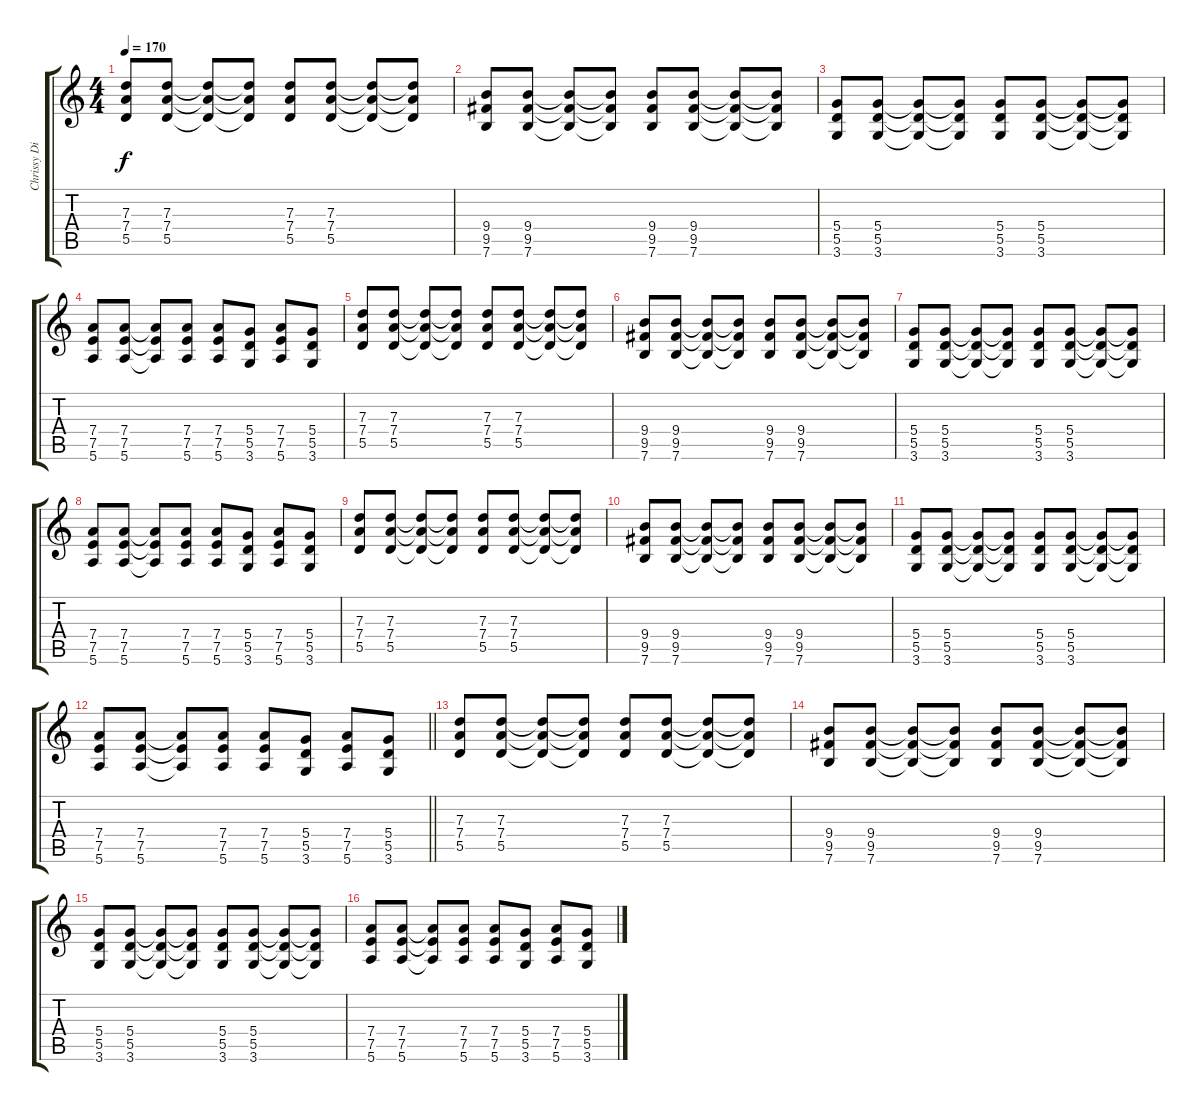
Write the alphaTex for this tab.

\track ("Chrissy Distortion" "Chrissy Di") {instrument overdrivenguitar}
\staff {score tabs}
\tuning (E4 B3 G3 D3 A2 E2) {hide}
\ts (4 4)
\tempo 170
\clef g2
\ks c
(7.3 7.4 5.5).8{dy f} (7.3 7.4 5.5).8 (7.3{t} 7.4{t} 5.5{t}).8 (7.3{t} 7.4{t} 5.5{t}).8 (7.3 7.4 5.5).8 (7.3 7.4 5.5).8 (7.3{t} 7.4{t} 5.5{t}).8 (7.3{t} 7.4{t} 5.5{t}).8 |
(9.4 9.5 7.6).8 (9.4 9.5 7.6).8 (9.4{t} 9.5{t} 7.6{t}).8 (9.4{t} 9.5{t} 7.6{t}).8 (9.4 9.5 7.6).8 (9.4 9.5 7.6).8 (9.4{t} 9.5{t} 7.6{t}).8 (9.4{t} 9.5{t} 7.6{t}).8 |
(5.4 5.5 3.6).8 (5.4 5.5 3.6).8 (5.4{t} 5.5{t} 3.6{t}).8 (5.4{t} 5.5{t} 3.6{t}).8 (5.4 5.5 3.6).8 (5.4 5.5 3.6).8 (5.4{t} 5.5{t} 3.6{t}).8 (5.4{t} 5.5{t} 3.6{t}).8 |
(7.4 7.5 5.6).8 (7.4 7.5 5.6).8 (7.4{t} 7.5{t} 5.6{t}).8 (7.4 7.5 5.6).8 (7.4 7.5 5.6).8 (5.4 5.5 3.6).8 (7.4 7.5 5.6).8 (5.4 5.5 3.6).8 |
(7.3 7.4 5.5).8 (7.3 7.4 5.5).8 (7.3{t} 7.4{t} 5.5{t}).8 (7.3{t} 7.4{t} 5.5{t}).8 (7.3 7.4 5.5).8 (7.3 7.4 5.5).8 (7.3{t} 7.4{t} 5.5{t}).8 (7.3{t} 7.4{t} 5.5{t}).8 |
(9.4 9.5 7.6).8 (9.4 9.5 7.6).8 (9.4{t} 9.5{t} 7.6{t}).8 (9.4{t} 9.5{t} 7.6{t}).8 (9.4 9.5 7.6).8 (9.4 9.5 7.6).8 (9.4{t} 9.5{t} 7.6{t}).8 (9.4{t} 9.5{t} 7.6{t}).8 |
(5.4 5.5 3.6).8 (5.4 5.5 3.6).8 (5.4{t} 5.5{t} 3.6{t}).8 (5.4{t} 5.5{t} 3.6{t}).8 (5.4 5.5 3.6).8 (5.4 5.5 3.6).8 (5.4{t} 5.5{t} 3.6{t}).8 (5.4{t} 5.5{t} 3.6{t}).8 |
(7.4 7.5 5.6).8 (7.4 7.5 5.6).8 (7.4{t} 7.5{t} 5.6{t}).8 (7.4 7.5 5.6).8 (7.4 7.5 5.6).8 (5.4 5.5 3.6).8 (7.4 7.5 5.6).8 (5.4 5.5 3.6).8 |
(7.3 7.4 5.5).8 (7.3 7.4 5.5).8 (7.3{t} 7.4{t} 5.5{t}).8 (7.3{t} 7.4{t} 5.5{t}).8 (7.3 7.4 5.5).8 (7.3 7.4 5.5).8 (7.3{t} 7.4{t} 5.5{t}).8 (7.3{t} 7.4{t} 5.5{t}).8 |
(9.4 9.5 7.6).8 (9.4 9.5 7.6).8 (9.4{t} 9.5{t} 7.6{t}).8 (9.4{t} 9.5{t} 7.6{t}).8 (9.4 9.5 7.6).8 (9.4 9.5 7.6).8 (9.4{t} 9.5{t} 7.6{t}).8 (9.4{t} 9.5{t} 7.6{t}).8 |
(5.4 5.5 3.6).8 (5.4 5.5 3.6).8 (5.4{t} 5.5{t} 3.6{t}).8 (5.4{t} 5.5{t} 3.6{t}).8 (5.4 5.5 3.6).8 (5.4 5.5 3.6).8 (5.4{t} 5.5{t} 3.6{t}).8 (5.4{t} 5.5{t} 3.6{t}).8 |
\barLineRight lightlight
(7.4 7.5 5.6).8 (7.4 7.5 5.6).8 (7.4{t} 7.5{t} 5.6{t}).8 (7.4 7.5 5.6).8 (7.4 7.5 5.6).8 (5.4 5.5 3.6).8 (7.4 7.5 5.6).8 (5.4 5.5 3.6).8 |
(7.3 7.4 5.5).8 (7.3 7.4 5.5).8 (7.3{t} 7.4{t} 5.5{t}).8 (7.3{t} 7.4{t} 5.5{t}).8 (7.3 7.4 5.5).8 (7.3 7.4 5.5).8 (7.3{t} 7.4{t} 5.5{t}).8 (7.3{t} 7.4{t} 5.5{t}).8 |
(9.4 9.5 7.6).8 (9.4 9.5 7.6).8 (9.4{t} 9.5{t} 7.6{t}).8 (9.4{t} 9.5{t} 7.6{t}).8 (9.4 9.5 7.6).8 (9.4 9.5 7.6).8 (9.4{t} 9.5{t} 7.6{t}).8 (9.4{t} 9.5{t} 7.6{t}).8 |
(5.4 5.5 3.6).8 (5.4 5.5 3.6).8 (5.4{t} 5.5{t} 3.6{t}).8 (5.4{t} 5.5{t} 3.6{t}).8 (5.4 5.5 3.6).8 (5.4 5.5 3.6).8 (5.4{t} 5.5{t} 3.6{t}).8 (5.4{t} 5.5{t} 3.6{t}).8 |
(7.4 7.5 5.6).8 (7.4 7.5 5.6).8 (7.4{t} 7.5{t} 5.6{t}).8 (7.4 7.5 5.6).8 (7.4 7.5 5.6).8 (5.4 5.5 3.6).8 (7.4 7.5 5.6).8 (5.4 5.5 3.6).8
